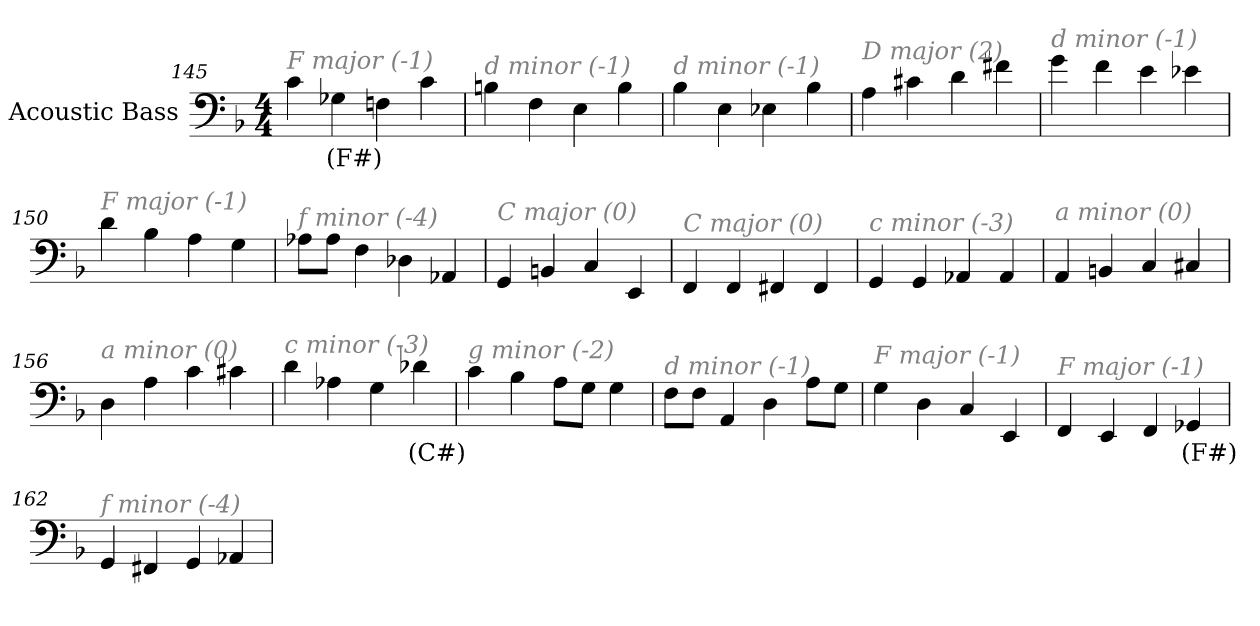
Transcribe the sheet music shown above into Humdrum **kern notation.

**kern	**text
*part1	*part1
*staff1	*staff1
*I"Acoustic Bass	*
*clefF4	*
*ITrd7c12	*
*k[b-]	*
*F:	*
*M4/4	*
=145	=145
!LO:TX:i:color=#808080:t=F major (-1)	!
4C	.
4GG-Xi	(F#)
4FFn	.
4C	.
=146	=146
!LO:TX:i:color=#808080:t=d minor (-1)	!
4BBn	.
4FF	.
4EE	.
4BB	.
=147	=147
!LO:TX:i:color=#808080:t=d minor (-1)	!
4BB-	.
4EE	.
4EE-X	.
4BB-	.
=148	=148
!LO:TX:i:color=#808080:t=D major (2)	!
4AA	.
4C#X	.
4D	.
4F#X	.
=149	=149
!LO:TX:i:color=#808080:t=d minor (-1)	!
4G	.
4F	.
4E	.
4E-X	.
=150	=150
!LO:TX:i:color=#808080:t=F major (-1)	!
4D	.
4BB-	.
4AA	.
4GG	.
=151	=151
!LO:TX:i:color=#808080:t=f minor (-4)	!
8AA-XL	.
8AA-J	.
4FF	.
4DD-X	.
4AAA-X	.
=152	=152
!LO:TX:i:color=#808080:t=C major (0)	!
4GGG	.
4BBBn	.
4CC	.
4EEE	.
=153	=153
!LO:TX:i:color=#808080:t=C major (0)	!
4FFF	.
4FFF	.
4FFF#X	.
4FFF#	.
=154	=154
!LO:TX:i:color=#808080:t=c minor (-3)	!
4GGG	.
4GGG	.
4AAA-X	.
4AAA-	.
=155	=155
!LO:TX:i:color=#808080:t=a minor (0)	!
4AAA	.
4BBBn	.
4CC	.
4CC#X	.
=156	=156
!LO:TX:i:color=#808080:t=a minor (0)	!
4DD	.
4AA	.
4C	.
4C#X	.
=157	=157
!LO:TX:i:color=#808080:t=c minor (-3)	!
4D	.
4AA-X	.
4GG	.
4D-Xi	(C#)
=158	=158
!LO:TX:i:color=#808080:t=g minor (-2)	!
4C	.
4BB-	.
8AAL	.
8GGJ	.
4GG	.
=159	=159
!LO:TX:i:color=#808080:t=d minor (-1)	!
8FFL	.
8FFJ	.
4AAA	.
4DD	.
8AAL	.
8GGJ	.
=160	=160
!LO:TX:i:color=#808080:t=F major (-1)	!
4GG	.
4DD	.
4CC	.
4EEE	.
=161	=161
!LO:TX:i:color=#808080:t=F major (-1)	!
4FFF	.
4EEE	.
4FFF	.
4GGG-Xi	(F#)
=162	=162
!LO:TX:i:color=#808080:t=f minor (-4)	!
4GGG	.
4FFF#X	.
4GGG	.
4AAA-X	.
=	=
*-	*-
